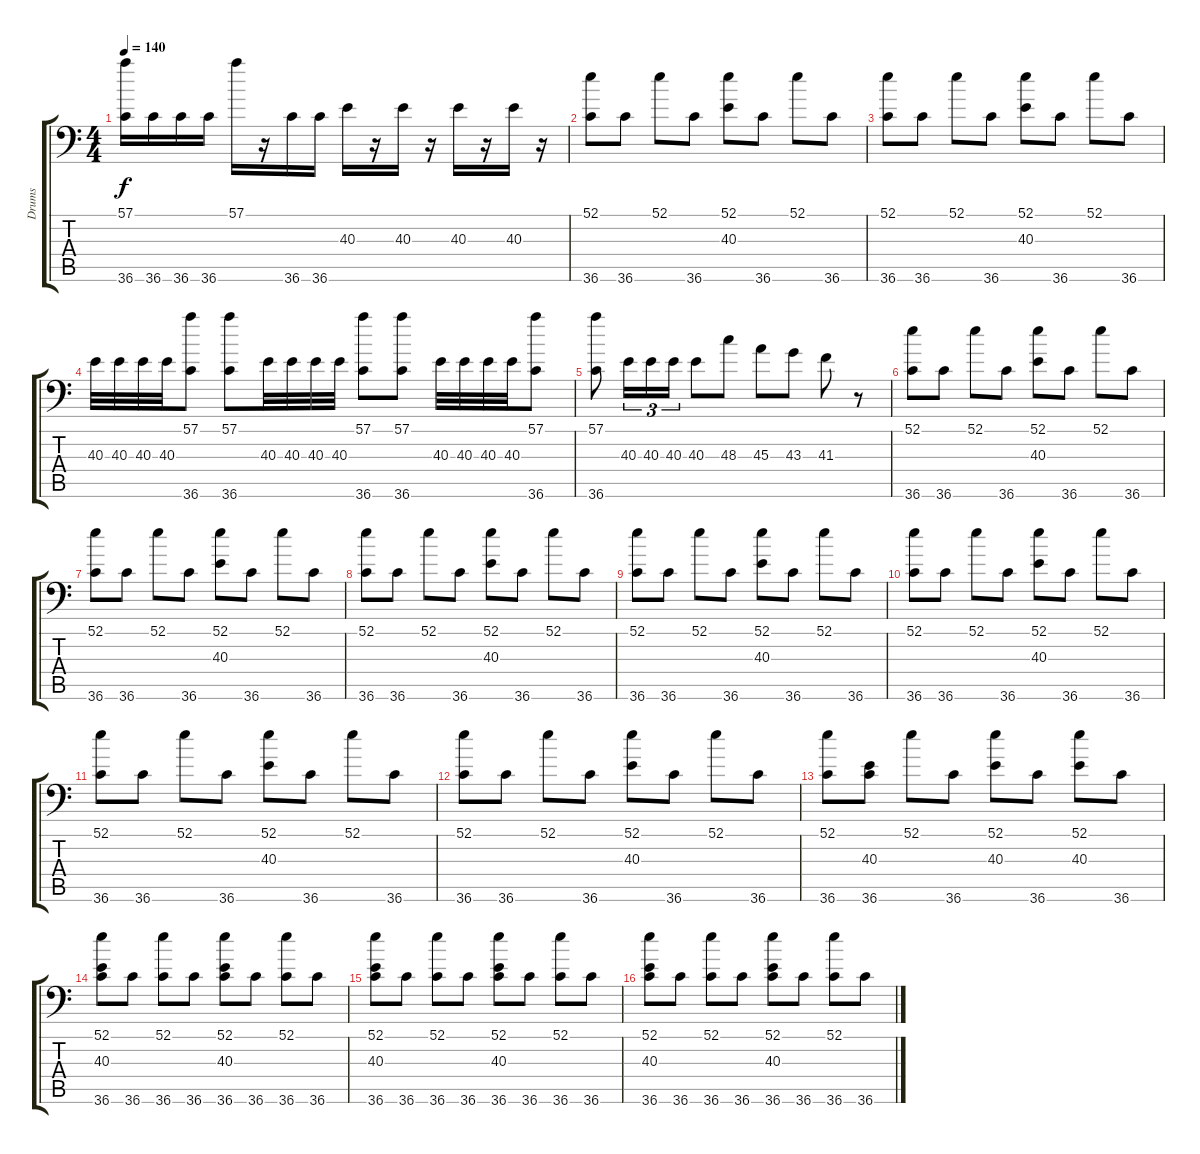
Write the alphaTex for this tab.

\track ("Drums" "Drums") {instrument acousticgrandpiano}
\staff {score tabs}
\tuning (C-1 C-1 C-1 C-1 C-1 C-1) {hide}
\ts (4 4)
\tempo 140
\clef f4
\ks c
(57.1 36.6).16{dy f} 36.6.16 36.6.16 36.6.16 57.1.16 r.16 36.6.16 36.6.16 40.3.16 r.16 40.3.16 r.16 40.3.16 r.16 40.3.16 r.16 |
(52.1 36.6).8 36.6.8 52.1.8 36.6.8 (52.1 40.3).8 36.6.8 52.1.8 36.6.8 |
(52.1 36.6).8 36.6.8 52.1.8 36.6.8 (52.1 40.3).8 36.6.8 52.1.8 36.6.8 |
40.3.32 40.3.32 40.3.32 40.3.32 (57.1 36.6).8 (57.1 36.6).8 40.3.32 40.3.32 40.3.32 40.3.32 (57.1 36.6).8 (57.1 36.6).8 40.3.32 40.3.32 40.3.32 40.3.32 (57.1 36.6).8 |
(57.1 36.6).8 40.3.16{tu (3 2)} 40.3.16{tu (3 2)} 40.3.16{tu (3 2)} 40.3.8 48.3.8 45.3.8 43.3.8 41.3.8 r.8 |
(52.1 36.6).8 36.6.8 52.1.8 36.6.8 (52.1 40.3).8 36.6.8 52.1.8 36.6.8 |
(52.1 36.6).8 36.6.8 52.1.8 36.6.8 (52.1 40.3).8 36.6.8 52.1.8 36.6.8 |
(52.1 36.6).8 36.6.8 52.1.8 36.6.8 (52.1 40.3).8 36.6.8 52.1.8 36.6.8 |
(52.1 36.6).8 36.6.8 52.1.8 36.6.8 (52.1 40.3).8 36.6.8 52.1.8 36.6.8 |
(52.1 36.6).8 36.6.8 52.1.8 36.6.8 (52.1 40.3).8 36.6.8 52.1.8 36.6.8 |
(52.1 36.6).8 36.6.8 52.1.8 36.6.8 (52.1 40.3).8 36.6.8 52.1.8 36.6.8 |
(52.1 36.6).8 36.6.8 52.1.8 36.6.8 (52.1 40.3).8 36.6.8 52.1.8 36.6.8 |
(52.1 36.6).8 (40.3 36.6).8 52.1.8 36.6.8 (52.1 40.3).8 36.6.8 (52.1 40.3).8 36.6.8 |
(52.1 40.3 36.6).8 36.6.8 (52.1 36.6).8 36.6.8 (52.1 40.3 36.6).8 36.6.8 (52.1 36.6).8 36.6.8 |
(52.1 40.3 36.6).8 36.6.8 (52.1 36.6).8 36.6.8 (52.1 40.3 36.6).8 36.6.8 (52.1 36.6).8 36.6.8 |
(52.1 40.3 36.6).8 36.6.8 (52.1 36.6).8 36.6.8 (52.1 40.3 36.6).8 36.6.8 (52.1 36.6).8 36.6.8
